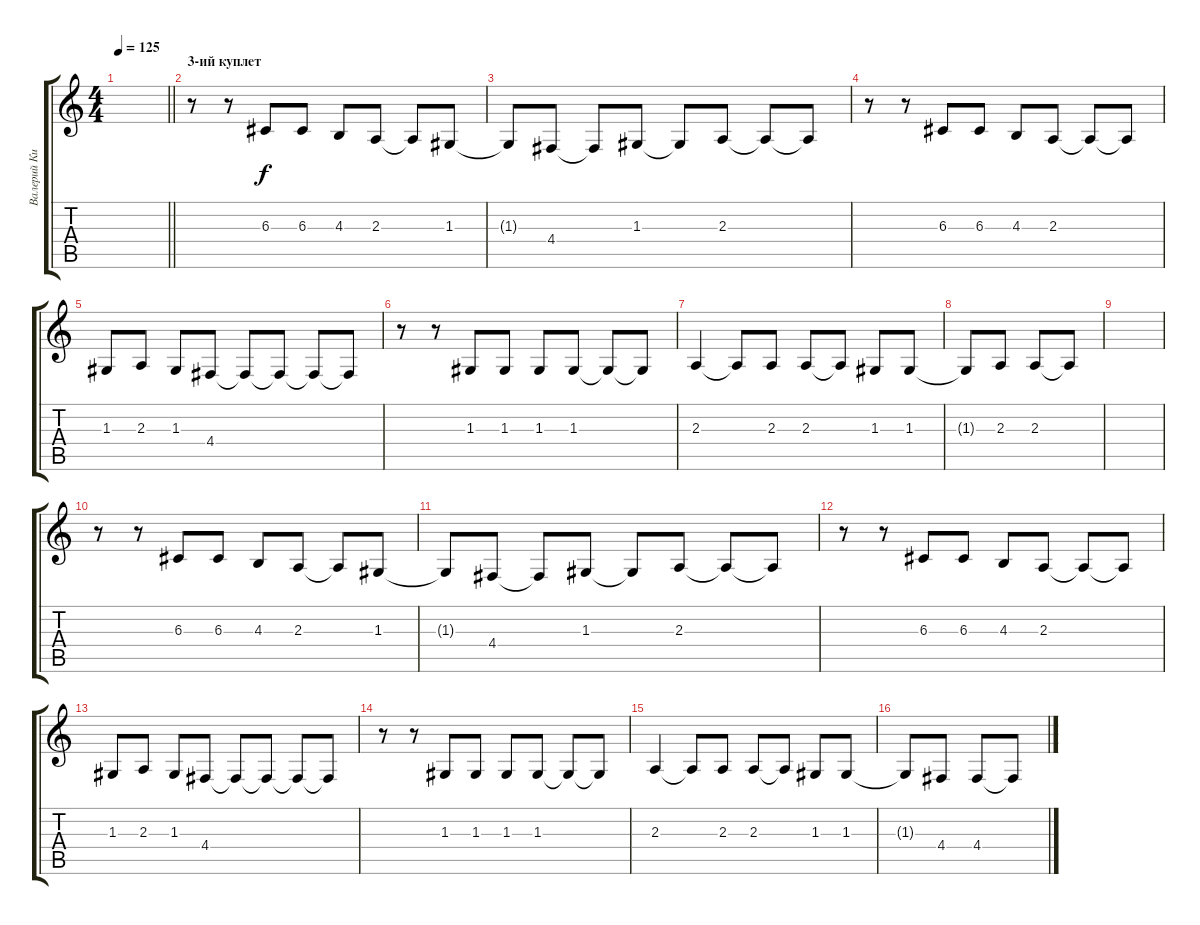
\track ("Валерий Кипелов" "Валерий Ки") {instrument lead6voice}
\staff {score tabs}
\tuning (E4 B3 G3 D3 A2 D2) {hide}
\ts (4 4)
\tempo 125
\clef g2
\barLineRight lightlight
\ks c
|
\section ("" "3-ий куплет")
r.8 r.8 6.3.8 6.3.8 4.3.8 2.3.8 2.3{t}.8 1.3.8 |
1.3{t}.8 4.4.8 4.4{t}.8 1.3.8 1.3{t}.8 2.3.8 2.3{t}.8 2.3{t}.8 |
r.8 r.8 6.3.8 6.3.8 4.3.8 2.3.8 2.3{t}.8 2.3{t}.8 |
1.3.8 2.3.8 1.3.8 4.4.8 4.4{t}.8 4.4{t}.8 4.4{t}.8 4.4{t}.8 |
r.8 r.8 1.3.8 1.3.8 1.3.8 1.3.8 1.3{t}.8 1.3{t}.8 |
2.3.4 2.3{t}.8 2.3.8 2.3.8 2.3{t}.8 1.3.8 1.3.8 |
1.3{t}.8 2.3.8 2.3.8 2.3{t}.8 |
|
r.8 r.8 6.3.8 6.3.8 4.3.8 2.3.8 2.3{t}.8 1.3.8 |
1.3{t}.8 4.4.8 4.4{t}.8 1.3.8 1.3{t}.8 2.3.8 2.3{t}.8 2.3{t}.8 |
r.8 r.8 6.3.8 6.3.8 4.3.8 2.3.8 2.3{t}.8 2.3{t}.8 |
1.3.8 2.3.8 1.3.8 4.4.8 4.4{t}.8 4.4{t}.8 4.4{t}.8 4.4{t}.8 |
r.8 r.8 1.3.8 1.3.8 1.3.8 1.3.8 1.3{t}.8 1.3{t}.8 |
2.3.4 2.3{t}.8 2.3.8 2.3.8 2.3{t}.8 1.3.8 1.3.8 |
1.3{t}.8 4.4.8 4.4.8 4.4{t}.8
